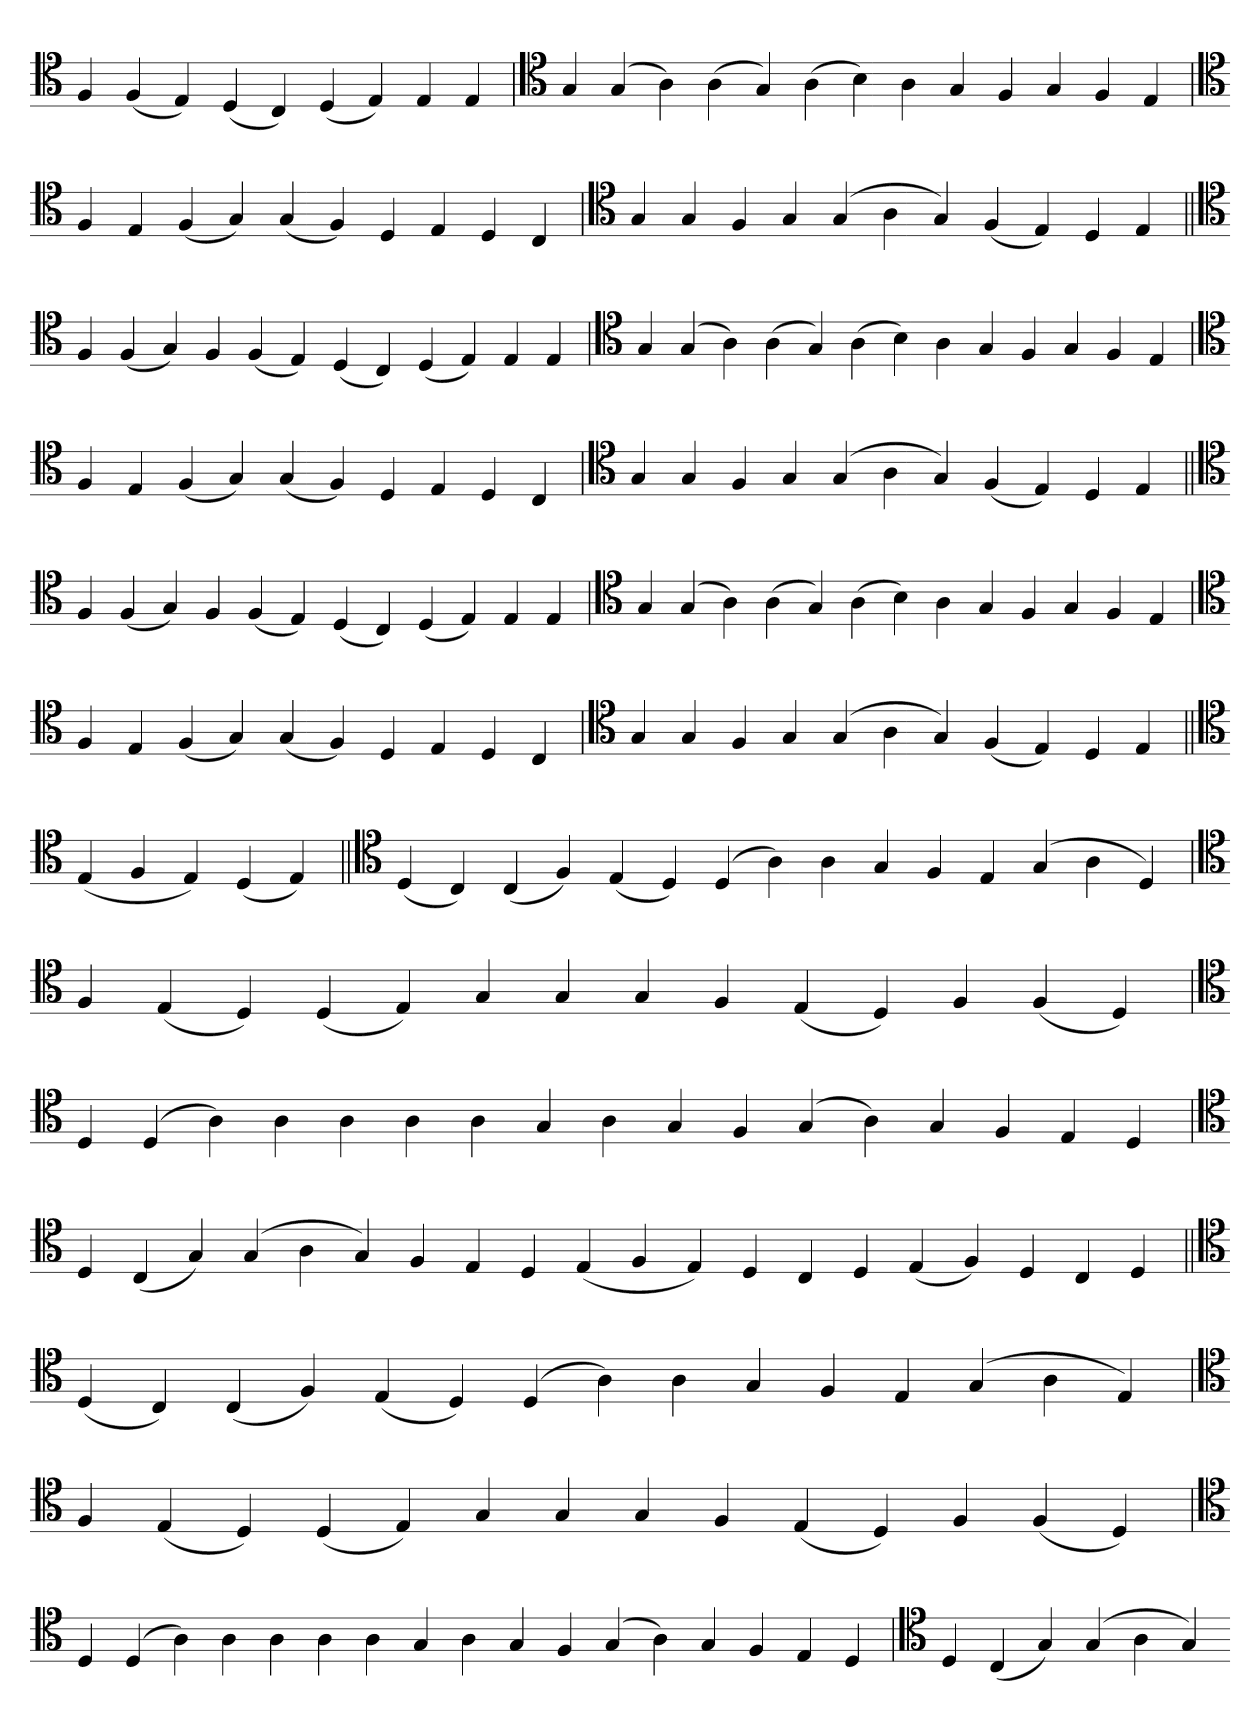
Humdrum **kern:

**kern
*part1
*staff1
*clefC4
=
4F
(4F
4E)
(4D
4C)
(4D
4E)
4E
4E
='
*clefC4
4G
(4G
4A)
(4A
4G)
(4A
4B)
4A
4G
4F
4G
4F
4E
=
*clefC4
4F
4E
(4F
4G)
(4G
4F)
4D
4E
4D
4C
='
*clefC4
4G
4G
4F
4G
(4G
4A
4G)
(4F
4E)
4D
4E
=||
*clefC4
4F
(4F
4G)
4F
(4F
4E)
(4D
4C)
(4D
4E)
4E
4E
='
*clefC4
4G
(4G
4A)
(4A
4G)
(4A
4B)
4A
4G
4F
4G
4F
4E
=
*clefC4
4F
4E
(4F
4G)
(4G
4F)
4D
4E
4D
4C
='
*clefC4
4G
4G
4F
4G
(4G
4A
4G)
(4F
4E)
4D
4E
=||
*clefC4
4F
(4F
4G)
4F
(4F
4E)
(4D
4C)
(4D
4E)
4E
4E
='
*clefC4
4G
(4G
4A)
(4A
4G)
(4A
4B)
4A
4G
4F
4G
4F
4E
=
*clefC4
4F
4E
(4F
4G)
(4G
4F)
4D
4E
4D
4C
='
*clefC4
4G
4G
4F
4G
(4G
4A
4G)
(4F
4E)
4D
4E
=||
*clefC4
(4E
4F
4E)
(4D
4E)
=||
*clefC4
(4D
4C)
(4C
4F)
(4E
4D)
(4D
4A)
4A
4G
4F
4E
(4G
4A
4D)
='
*clefC4
4F
(4E
4D)
(4D
4E)
4G
4G
4G
4F
(4E
4D)
4F
(4F
4D)
=
*clefC4
4D
(4D
4A)
4A
4A
4A
4A
4G
4A
4G
4F
(4G
4A)
4G
4F
4E
4D
='
*clefC4
4D
(4C
4G)
(4G
4A
4G)
4F
4E
4D
(4E
4F
4E)
4D
4C
4D
(4E
4F)
4D
4C
4D
=||
*clefC4
(4D
4C)
(4C
4F)
(4E
4D)
(4D
4A)
4A
4G
4F
4E
(4G
4A
4E)
='
*clefC4
4F
(4E
4D)
(4D
4E)
4G
4G
4G
4F
(4E
4D)
4F
(4F
4D)
=
*clefC4
4D
(4D
4A)
4A
4A
4A
4A
4G
4A
4G
4F
(4G
4A)
4G
4F
4E
4D
='
*clefC4
4D
(4C
4G)
(4G
4A
4G)
=-
*-
